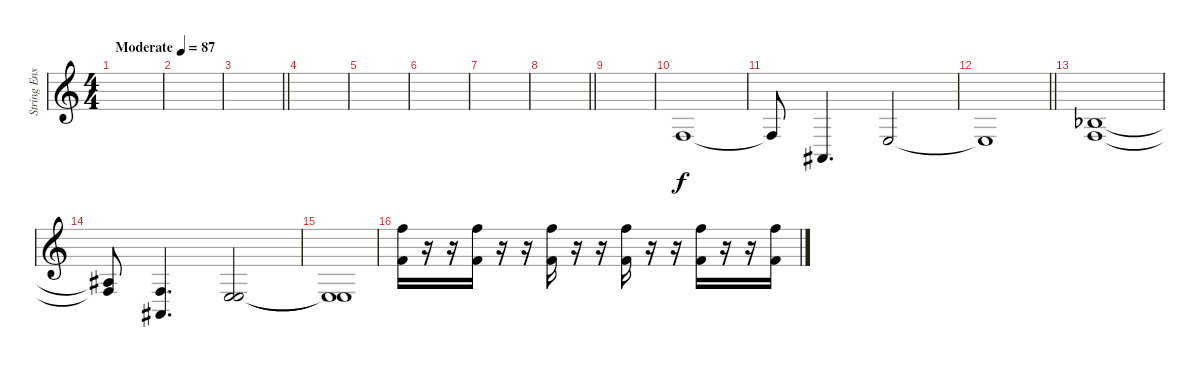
\track ("String Ensemble" "String Ens") {instrument stringensemble1}
\staff {score}
\tuning (E4 B3 G3 D3 A2 E2) {hide}
\ts (4 4)
\tempo (87 "Moderate")
\clef g2
\ks c
|
|
\barLineRight lightlight
|
\section ("" "")
|
|
|
|
\barLineRight lightlight
|
|
3.4.1 |
3.4{t}.8 1.5.4{d} 2.4.2 |
\barLineRight lightlight
2.4{t}.1 |
\section ("" "")
(3.3{acc b} 3.4).1 |
(3.3{t} 3.4{t}).8 (3.4 1.5).4{d} (2.4 7.5).2 |
(2.4{t} 7.5{t}).1 |
(1.1 18.2).16 r.16 r.16 (1.1 18.2).16 r.16 r.16 (1.1 18.2).16 r.16 r.16 (1.1 18.2).16 r.16 r.16 (1.1 18.2).16 r.16 r.16 (1.1 18.2).16
